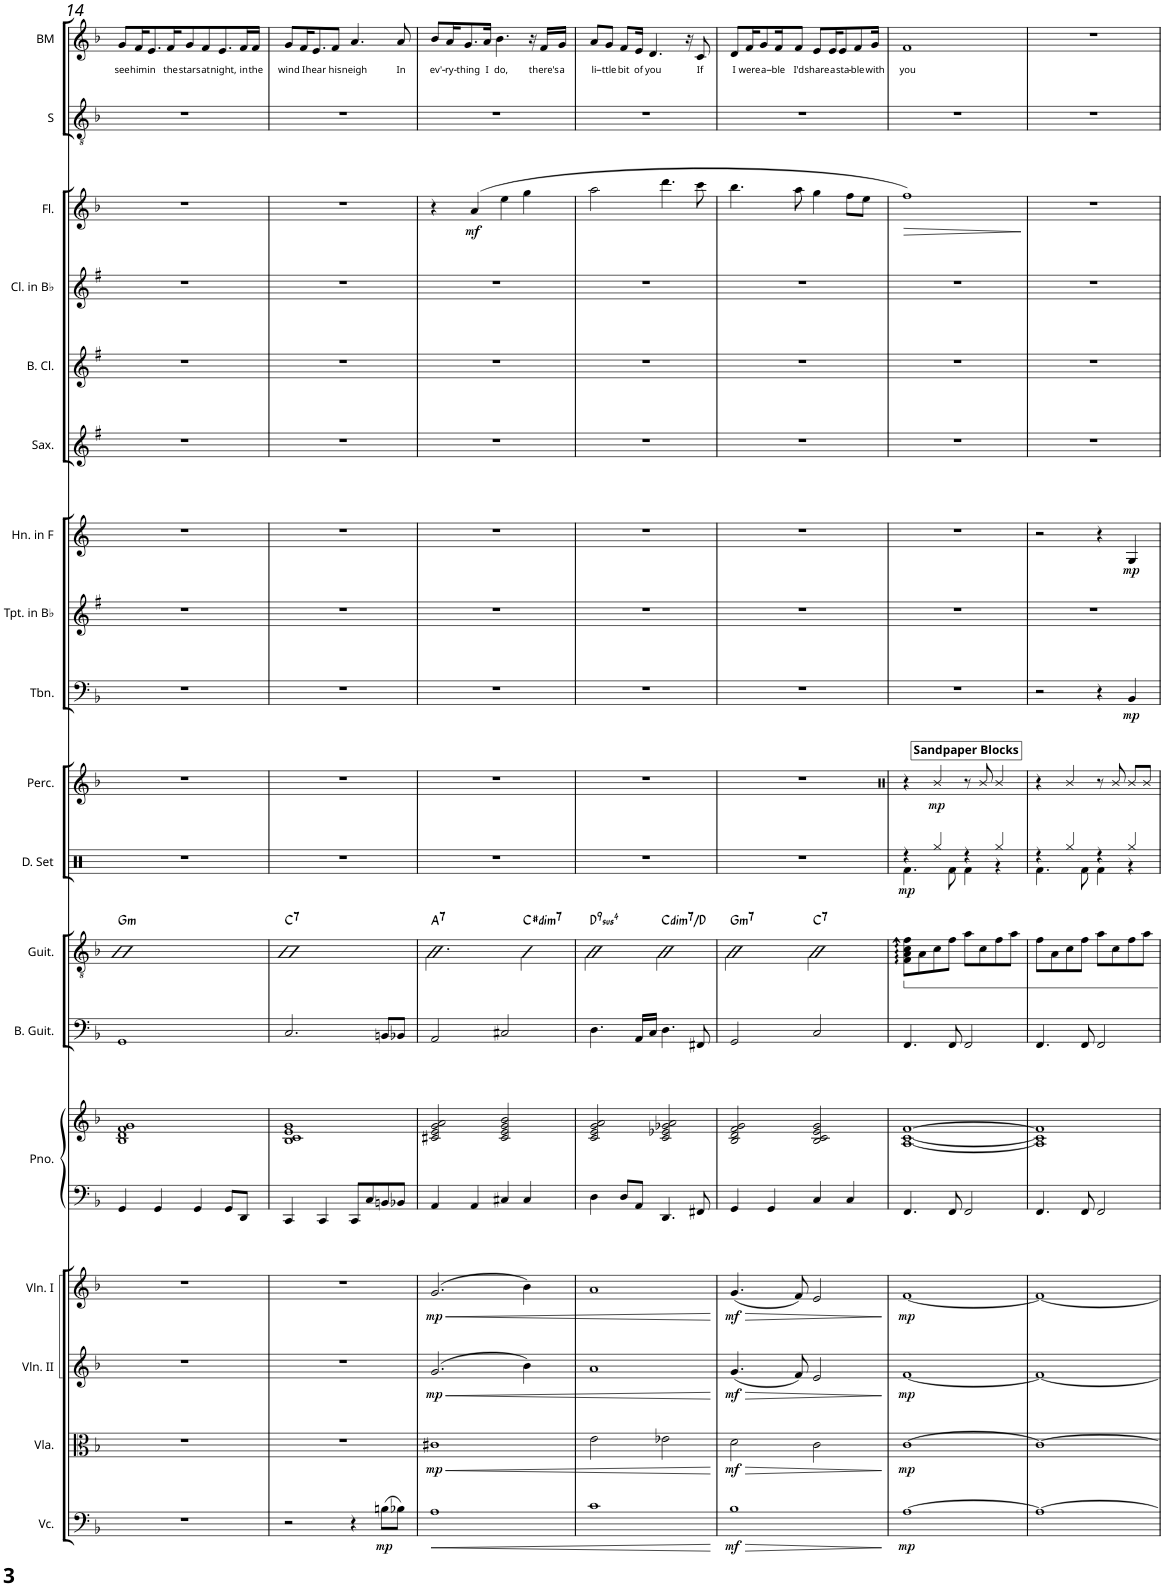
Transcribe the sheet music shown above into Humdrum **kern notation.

**kern	**dynam	**kern	**dynam	**kern	**dynam	**kern	**dynam	**kern	**kern	**kern	**kern	**kern	**harte	**kern	**dynam	**kern	**dynam	**kern	**dynam	**kern	**kern	**dynam	**kern	**kern	**kern	**kern	**dynam	**kern	**kern	**text
*part19	*part19	*part18	*part18	*part17	*part17	*part16	*part16	*part15	*part15	*part14	*part13	*part12	*part12	*part11	*part11	*part10	*part10	*part9	*part9	*part8	*part7	*part7	*part6	*part5	*part4	*part3	*part3	*part2	*part1	*part1
*staff20	*staff20	*staff19	*staff19	*staff18	*staff18	*staff17	*staff17	*staff16	*staff15	*staff14	*staff13	*staff12	*	*staff11	*staff11	*staff10	*staff10	*staff9	*staff9	*staff8	*staff7	*staff7	*staff6	*staff5	*staff4	*staff3	*staff3	*staff2	*staff1	*staff1
*I"Violoncello	*	*I"Viola	*	*I"Violin II	*	*I"Violin I	*	*I"Piano	*	*I"Bass Guitar	*I"Acoustic Guitar 2	*I"Acoustic Guitar	*	*I"Drumset	*	*I"Glockenspiel	*	*I"Trombone	*	*I"Trumpet in Bb	*I"Horn in F	*	*I"Saxophone	*I"Bass Clarinet	*I"Clarinet in Bb	*I"Flute	*	*I"SAMUEL	*I"BETSY MAY	*
*I'Vc.	*	*I'Vla.	*	*I'Vln. II	*	*I'Vln. I	*	*I'Pno.	*	*I'B. Guit.	*I'Guit. 2	*I'Guit.	*	*I'D. Set	*	*I'Glock.	*	*I'Tbn.	*	*I'Tpt. in Bb	*I'Hn. in F	*	*I'Sax.	*I'B. Cl.	*I'Cl. in Bb	*I'Fl.	*	*I'S	*I'BM	*
!!LO:PB:g=z
*clefF4	*	*clefC3	*	*clefG2	*	*clefG2	*	*clefF4	*clefG2	*clefF4	*clefGv2	*clefGv2	*	*clefX	*	*clefG2	*	*clefF4	*	*clefG2	*clefG2	*	*clefG2	*clefG2	*clefG2	*clefG2	*	*clefGv2	*clefG2	*
*	*	*	*	*	*	*	*	*	*	*Trd7c12	*	*	*	*	*	*Trd-14c-24	*	*	*	*Trd1c2	*Trd4c7	*	*Trd1c2	*Trd8c14	*Trd1c2	*	*	*	*	*
*k[b-]	*	*k[b-]	*	*k[b-]	*	*k[b-]	*	*k[b-]	*k[b-]	*k[b-]	*k[b-]	*k[b-]	*	*k[]	*	*k[b-]	*	*k[b-]	*	*k[f#]	*k[]	*	*k[f#]	*k[f#]	*k[f#]	*k[b-]	*	*k[b-]	*k[b-]	*
*M4/4	*	*M4/4	*	*M4/4	*	*M4/4	*	*M4/4	*M4/4	*M4/4	*M4/4	*M4/4	*	*M4/4	*	*M4/4	*	*M4/4	*	*M4/4	*M4/4	*	*M4/4	*M4/4	*M4/4	*M4/4	*	*M4/4	*M4/4	*
=14	=14	=14	=14	=14	=14	=14	=14	=14	=14	=14	=14	=14	=14	=14	=14	=14	=14	=14	=14	=14	=14	=14	=14	=14	=14	=14	=14	=14	=14	=14
!	!	!	!	!	!	!	!	!	!	!	!	!	!LO:H:kt=m	!	!	!	!	!	!	!	!	!	!	!	!	!	!	!	!	!LO:LY:b
1r	.	1r	.	1r	.	1r	.	4GG/	1B- 1d 1f 1g	1GG	1B- 1d 1g 1b-	1B-	G:min	1r	.	1r	.	1r	.	1r	1r	.	1r	1r	1r	1r	.	1r	8g/L	see
!	!	!	!	!	!	!	!	!	!	!	!	!	!	!	!	!	!	!	!	!	!	!	!	!	!	!	!	!	!	!LO:LY:b
.	.	.	.	.	.	.	.	.	.	.	.	.	.	.	.	.	.	.	.	.	.	.	.	.	.	.	.	.	16f/K	him
!	!	!	!	!	!	!	!	!	!	!	!	!	!	!	!	!	!	!	!	!	!	!	!	!	!	!	!	!	!	!LO:LY:b
.	.	.	.	.	.	.	.	.	.	.	.	.	.	.	.	.	.	.	.	.	.	.	.	.	.	.	.	.	8.e/	in
.	.	.	.	.	.	.	.	4GG/	.	.	.	.	.	.	.	.	.	.	.	.	.	.	.	.	.	.	.	.	.	.
!	!	!	!	!	!	!	!	!	!	!	!	!	!	!	!	!	!	!	!	!	!	!	!	!	!	!	!	!	!	!LO:LY:b
.	.	.	.	.	.	.	.	.	.	.	.	.	.	.	.	.	.	.	.	.	.	.	.	.	.	.	.	.	16f/K	the
!	!	!	!	!	!	!	!	!	!	!	!	!	!	!	!	!	!	!	!	!	!	!	!	!	!	!	!	!	!	!LO:LY:b
.	.	.	.	.	.	.	.	.	.	.	.	.	.	.	.	.	.	.	.	.	.	.	.	.	.	.	.	.	8g/	stars
.	.	.	.	.	.	.	.	4GG/	.	.	.	.	.	.	.	.	.	.	.	.	.	.	.	.	.	.	.	.	.	.
!	!	!	!	!	!	!	!	!	!	!	!	!	!	!	!	!	!	!	!	!	!	!	!	!	!	!	!	!	!	!LO:LY:b
.	.	.	.	.	.	.	.	.	.	.	.	.	.	.	.	.	.	.	.	.	.	.	.	.	.	.	.	.	8f/	at
!	!	!	!	!	!	!	!	!	!	!	!	!	!	!	!	!	!	!	!	!	!	!	!	!	!	!	!	!	!	!LO:LY:b
.	.	.	.	.	.	.	.	.	.	.	.	.	.	.	.	.	.	.	.	.	.	.	.	.	.	.	.	.	8.e/	night,
.	.	.	.	.	.	.	.	8GG/L	.	.	.	.	.	.	.	.	.	.	.	.	.	.	.	.	.	.	.	.	.	.
!	!	!	!	!	!	!	!	!	!	!	!	!	!	!	!	!	!	!	!	!	!	!	!	!	!	!	!	!	!	!LO:LY:b
.	.	.	.	.	.	.	.	8DD/J	.	.	.	.	.	.	.	.	.	.	.	.	.	.	.	.	.	.	.	.	16f/L	in
!	!	!	!	!	!	!	!	!	!	!	!	!	!	!	!	!	!	!	!	!	!	!	!	!	!	!	!	!	!	!LO:LY:b
.	.	.	.	.	.	.	.	.	.	.	.	.	.	.	.	.	.	.	.	.	.	.	.	.	.	.	.	.	16f/JJ	the
=15	=15	=15	=15	=15	=15	=15	=15	=15	=15	=15	=15	=15	=15	=15	=15	=15	=15	=15	=15	=15	=15	=15	=15	=15	=15	=15	=15	=15	=15	=15
!	!	!	!	!	!	!	!	!	!	!	!	!	!LO:H:kt=7	!	!	!	!	!	!	!	!	!	!	!	!	!	!	!	!	!LO:LY:b
2r	.	1r	.	1r	.	1r	.	4CC/	1B- 1c 1e 1g	2.C/	1c 1e 1g 1b-	1B-	C:7	1r	.	1r	.	1r	.	1r	1r	.	1r	1r	1r	1r	.	1r	8g/L	wind
!	!	!	!	!	!	!	!	!	!	!	!	!	!	!	!	!	!	!	!	!	!	!	!	!	!	!	!	!	!	!LO:LY:b
.	.	.	.	.	.	.	.	.	.	.	.	.	.	.	.	.	.	.	.	.	.	.	.	.	.	.	.	.	16f/K	I
!	!	!	!	!	!	!	!	!	!	!	!	!	!	!	!	!	!	!	!	!	!	!	!	!	!	!	!	!	!	!LO:LY:b
.	.	.	.	.	.	.	.	.	.	.	.	.	.	.	.	.	.	.	.	.	.	.	.	.	.	.	.	.	8.e/	hear
.	.	.	.	.	.	.	.	4CC/	.	.	.	.	.	.	.	.	.	.	.	.	.	.	.	.	.	.	.	.	.	.
!	!	!	!	!	!	!	!	!	!	!	!	!	!	!	!	!	!	!	!	!	!	!	!	!	!	!	!	!	!	!LO:LY:b
.	.	.	.	.	.	.	.	.	.	.	.	.	.	.	.	.	.	.	.	.	.	.	.	.	.	.	.	.	8f/J	his
!	!	!	!	!	!	!	!	!	!	!	!	!	!	!	!	!	!	!	!	!	!	!	!	!	!	!	!	!	!	!LO:LY:b
4r	.	.	.	.	.	.	.	8CC/L	.	.	.	.	.	.	.	.	.	.	.	.	.	.	.	.	.	.	.	.	4.a/	neigh
.	.	.	.	.	.	.	.	8C/	.	.	.	.	.	.	.	.	.	.	.	.	.	.	.	.	.	.	.	.	.	.
!	!LO:DY:b	!	!	!	!	!	!	!	!	!	!	!	!	!	!	!	!	!	!	!	!	!	!	!	!	!	!	!	!	!
(8Bn\L	mp	.	.	.	.	.	.	8BBn/	.	8BBn/L	.	.	.	.	.	.	.	.	.	.	.	.	.	.	.	.	.	.	.	.
!	!	!	!	!	!	!	!	!	!	!	!	!	!	!	!	!	!	!	!	!	!	!	!	!	!	!	!	!	!	!LO:LY:b
8B-X\J)	.	.	.	.	.	.	.	8BB-X/J	.	8BB-X/J	.	.	.	.	.	.	.	.	.	.	.	.	.	.	.	.	.	.	8a/	In
=16	=16	=16	=16	=16	=16	=16	=16	=16	=16	=16	=16	=16	=16	=16	=16	=16	=16	=16	=16	=16	=16	=16	=16	=16	=16	=16	=16	=16	=16	=16
!	!LO:HP:b	!	!LO:HP:b	!	!LO:HP:b	!	!LO:HP:b	!	!	!	!	!	!	!	!	!	!	!	!	!	!	!	!	!	!	!	!	!	!	!LO:LY:b
!	!	!	!LO:DY:n=1:b	!	!LO:DY:n=1:b	!	!LO:DY:n=1:b	!	!	!	!	!	!LO:H:kt=7	!	!	!	!	!	!	!	!	!	!	!	!	!	!	!	!	!
1A	<	1c#X	< mp	(2.g/	< mp	(2.g/	< mp	4AA/	2c#X/ 2e/ 2g/ 2a/	2AA/	2.c#X 2.e 2.g 2.a	2.B-\	A:7	1r	.	1r	.	1r	.	1r	1r	.	1r	1r	1r	4r	.	1r	8b-/L	ev'-
!	!	!	!	!	!	!	!	!	!	!	!	!	!	!	!	!	!	!	!	!	!	!	!	!	!	!	!	!	!	!LO:LY:b
.	.	.	.	.	.	.	.	.	.	.	.	.	.	.	.	.	.	.	.	.	.	.	.	.	.	.	.	.	16a/K	-ry-
!	!	!	!	!	!	!	!	!	!	!	!	!	!	!	!	!	!	!	!	!	!	!	!	!	!	!	!	!	!	!LO:LY:b
.	.	.	.	.	.	.	.	.	.	.	.	.	.	.	.	.	.	.	.	.	.	.	.	.	.	.	.	.	8.g/	-thing
!	!	!	!	!	!	!	!	!	!	!	!	!	!	!	!	!	!	!	!	!	!	!	!	!	!	!	!LO:DY:b	!	!	!
.	.	.	.	.	.	.	.	4AA/	.	.	.	.	.	.	.	.	.	.	.	.	.	.	.	.	.	(4a/	mf	.	.	.
!	!	!	!	!	!	!	!	!	!	!	!	!	!	!	!	!	!	!	!	!	!	!	!	!	!	!	!	!	!	!LO:LY:b
.	.	.	.	.	.	.	.	.	.	.	.	.	.	.	.	.	.	.	.	.	.	.	.	.	.	.	.	.	16a/Jk	I
!	!	!	!	!	!	!	!	!	!	!	!	!	!	!	!	!	!	!	!	!	!	!	!	!	!	!	!	!	!	!LO:LY:b
.	.	.	.	.	.	.	.	.	.	.	.	.	.	.	.	.	.	.	.	.	.	.	.	.	.	.	.	.	4.b-\	do,
.	.	.	.	.	.	.	.	4C#X/	2c#/ 2e/ 2g/ 2b-/	2C#X/	.	.	.	.	.	.	.	.	.	.	.	.	.	.	.	4ee\	.	.	.	.
!	!	!	!	!	!	!	!	!	!	!	!	!	!LO:H:kt=dim7	!	!	!	!	!	!	!	!	!	!	!	!	!	!	!	!	!
.	.	.	.	4b-\)	.	4b-\)	.	4C#/	.	.	4B- 4c# 4e 4g	4B-\	C#:dim7	.	.	.	.	.	.	.	.	.	.	.	.	4gg\	.	.	.	.
.	.	.	.	.	.	.	.	.	.	.	.	.	.	.	.	.	.	.	.	.	.	.	.	.	.	.	.	.	16r	.
!	!	!	!	!	!	!	!	!	!	!	!	!	!	!	!	!	!	!	!	!	!	!	!	!	!	!	!	!	!	!LO:LY:b
.	.	.	.	.	.	.	.	.	.	.	.	.	.	.	.	.	.	.	.	.	.	.	.	.	.	.	.	.	16f/LL	there's
!	!	!	!	!	!	!	!	!	!	!	!	!	!	!	!	!	!	!	!	!	!	!	!	!	!	!	!	!	!	!LO:LY:b
.	.	.	.	.	.	.	.	.	.	.	.	.	.	.	.	.	.	.	.	.	.	.	.	.	.	.	.	.	16g/JJ	a
=17	=17	=17	=17	=17	=17	=17	=17	=17	=17	=17	=17	=17	=17	=17	=17	=17	=17	=17	=17	=17	=17	=17	=17	=17	=17	=17	=17	=17	=17	=17
!	!	!	!	!	!	!	!	!	!	!	!	!	!LO:H:kt=94	!	!	!	!	!	!	!	!	!	!	!	!	!	!	!	!	!LO:LY:b
1c	.	2e\	.	1a	.	1a	.	4D\	2c/ 2e/ 2g/ 2a/	4.D\	2A 2c 2e 2g 2a	2B-\	D:sus4(7,9)	1r	.	1r	.	1r	.	1r	1r	.	1r	1r	1r	2aa\	.	1r	8a/L	li-
!	!	!	!	!	!	!	!	!	!	!	!	!	!	!	!	!	!	!	!	!	!	!	!	!	!	!	!	!	!	!LO:LY:b
.	.	.	.	.	.	.	.	.	.	.	.	.	.	.	.	.	.	.	.	.	.	.	.	.	.	.	.	.	8g/J	-ttle
!	!	!	!	!	!	!	!	!	!	!	!	!	!	!	!	!	!	!	!	!	!	!	!	!	!	!	!	!	!	!LO:LY:b
.	.	.	.	.	.	.	.	8D/L	.	.	.	.	.	.	.	.	.	.	.	.	.	.	.	.	.	.	.	.	8f/L	bit
!	!	!	!	!	!	!	!	!	!	!	!	!	!	!	!	!	!	!	!	!	!	!	!	!	!	!	!	!	!	!LO:LY:b
.	.	.	.	.	.	.	.	8AA/J	.	16AA/LL	.	.	.	.	.	.	.	.	.	.	.	.	.	.	.	.	.	.	16e/Jk	of
!	!	!	!	!	!	!	!	!	!	!	!	!	!	!	!	!	!	!	!	!	!	!	!	!	!	!	!	!	!	!LO:LY:b
.	.	.	.	.	.	.	.	.	.	16C/JJ	.	.	.	.	.	.	.	.	.	.	.	.	.	.	.	.	.	.	4.d/	you
!	!	!	!	!	!	!	!	!	!	!	!	!	!LO:H:kt=dim7	!	!	!	!	!	!	!	!	!	!	!	!	!	!	!	!	!
.	.	2e-X\	.	.	.	.	.	4.DD/	2c/ 2e-X/ 2g-X/ 2a/	4.D\	2A 2c 2e-X 2g-X 2a	2B-\	C:dim7/2	.	.	.	.	.	.	.	.	.	.	.	.	4.ddd\	.	.	.	.
.	.	.	.	.	.	.	.	.	.	.	.	.	.	.	.	.	.	.	.	.	.	.	.	.	.	.	.	.	16r	.
!	!	!	!	!	!	!	!	!	!	!	!	!	!	!	!	!	!	!	!	!	!	!	!	!	!	!	!	!	!	!LO:LY:b
.	.	.	.	.	.	.	.	8FF#X/	.	8FF#X/	.	.	.	.	.	.	.	.	.	.	.	.	.	.	.	8ccc\	.	.	8c/	If
.	[	.	[	.	[	.	[	.	.	.	.	.	.	.	.	.	.	.	.	.	.	.	.	.	.	.	.	.	.	.
=18	=18	=18	=18	=18	=18	=18	=18	=18	=18	=18	=18	=18	=18	=18	=18	=18	=18	=18	=18	=18	=18	=18	=18	=18	=18	=18	=18	=18	=18	=18
!	!LO:HP:b	!	!LO:HP:b	!	!LO:HP:b	!	!LO:HP:b	!	!	!	!	!	!	!	!	!	!	!	!	!	!	!	!	!	!	!	!	!	!	!LO:LY:b
!	!LO:DY:n=1:b	!	!LO:DY:n=1:b	!	!LO:DY:n=1:b	!	!LO:DY:n=1:b	!	!	!	!	!	!LO:H:kt=m7	!	!	!	!	!	!	!	!	!	!	!	!	!	!	!	!	!
1B-	> mf	2d\	> mf	(4.g/	> mf	(4.g/	> mf	4GG/	2B-/ 2d/ 2f/ 2g/	2GG/	2B- 2d 2f 2g	2B-\	G:min7	1r	.	1r	.	1r	.	1r	1r	.	1r	1r	1r	4.bb-\	.	1r	8d/L	I
!	!	!	!	!	!	!	!	!	!	!	!	!	!	!	!	!	!	!	!	!	!	!	!	!	!	!	!	!	!	!LO:LY:b
.	.	.	.	.	.	.	.	.	.	.	.	.	.	.	.	.	.	.	.	.	.	.	.	.	.	.	.	.	16f/K	were
!	!	!	!	!	!	!	!	!	!	!	!	!	!	!	!	!	!	!	!	!	!	!	!	!	!	!	!	!	!	!LO:LY:b
.	.	.	.	.	.	.	.	.	.	.	.	.	.	.	.	.	.	.	.	.	.	.	.	.	.	.	.	.	8g/	a-
.	.	.	.	.	.	.	.	4GG/	.	.	.	.	.	.	.	.	.	.	.	.	.	.	.	.	.	.	.	.	.	.
!	!	!	!	!	!	!	!	!	!	!	!	!	!	!	!	!	!	!	!	!	!	!	!	!	!	!	!	!	!	!LO:LY:b
.	.	.	.	.	.	.	.	.	.	.	.	.	.	.	.	.	.	.	.	.	.	.	.	.	.	.	.	.	16f/K	-ble
!	!	!	!	!	!	!	!	!	!	!	!	!	!	!	!	!	!	!	!	!	!	!	!	!	!	!	!	!	!	!LO:LY:b
.	.	.	.	8f/)	.	8f/)	.	.	.	.	.	.	.	.	.	.	.	.	.	.	.	.	.	.	.	8aa\	.	.	8f/J	I'd
!	!	!	!	!	!	!	!	!	!	!	!	!	!LO:H:kt=7	!	!	!	!	!	!	!	!	!	!	!	!	!	!	!	!	!LO:LY:b
.	.	2c\	.	2e/	.	2e/	.	4C/	2B-/ 2c/ 2e/ 2g/	2C/	2B- 2c 2e 2g	2B-\	C:7	.	.	.	.	.	.	.	.	.	.	.	.	4gg\	.	.	8e/L	share
!	!	!	!	!	!	!	!	!	!	!	!	!	!	!	!	!	!	!	!	!	!	!	!	!	!	!	!	!	!	!LO:LY:b
.	.	.	.	.	.	.	.	.	.	.	.	.	.	.	.	.	.	.	.	.	.	.	.	.	.	.	.	.	16e/K	a
!	!	!	!	!	!	!	!	!	!	!	!	!	!	!	!	!	!	!	!	!	!	!	!	!	!	!	!	!	!	!LO:LY:b
.	.	.	.	.	.	.	.	.	.	.	.	.	.	.	.	.	.	.	.	.	.	.	.	.	.	.	.	.	8e/	sta-
.	.	.	.	.	.	.	.	4C/	.	.	.	.	.	.	.	.	.	.	.	.	.	.	.	.	.	8ff\L	.	.	.	.
!	!	!	!	!	!	!	!	!	!	!	!	!	!	!	!	!	!	!	!	!	!	!	!	!	!	!	!	!	!	!LO:LY:b
.	.	.	.	.	.	.	.	.	.	.	.	.	.	.	.	.	.	.	.	.	.	.	.	.	.	.	.	.	8f/	-ble
.	.	.	.	.	.	.	.	.	.	.	.	.	.	.	.	.	.	.	.	.	.	.	.	.	.	8ee\J	.	.	.	.
!	!	!	!	!	!	!	!	!	!	!	!	!	!	!	!	!	!	!	!	!	!	!	!	!	!	!	!	!	!	!LO:LY:b
.	.	.	.	.	.	.	.	.	.	.	.	.	.	.	.	.	.	.	.	.	.	.	.	.	.	.	.	.	16g/Jk	with
.	]	.	]	.	]	.	]	.	.	.	.	.	.	.	.	.	.	.	.	.	.	.	.	.	.	.	.	.	.	.
=19	=19	=19	=19	=19	=19	=19	=19	=19	=19	=19	=19	=19	=19	=19	=19	=19	=19	=19	=19	=19	=19	=19	=19	=19	=19	=19	=19	=19	=19	=19
*	*	*	*	*	*	*	*	*	*	*	*	*	*	*	*	*clefX	*	*	*	*	*	*	*	*	*	*	*	*	*	*
*	*	*	*	*	*	*	*	*	*	*	*	*	*	*^	*	*	*	*	*	*	*	*	*	*	*	*	*	*	*	*
!	!	!	!	!	!	!	!	!	!	!	!	!	!	!	!	!	!LO:TX:a:B:t=Sandpaper Blocks	!	!	!	!	!	!	!	!	!	!	!	!	!	!
!	!LO:DY:b	!	!LO:DY:b	!	!LO:DY:b	!	!LO:DY:b	!	!	!	!	!	!	!	!	!LO:DY:b	!	!	!	!	!	!	!	!	!	!	!	!LO:HP:b	!	!	!LO:LY:b
[1A	mp	[1c	mp	[1f	mp	[1f	mp	4.FF/	[1A [1c [1f	4.FF/	1r	8F\ 8A\ 8c\ 8f\L	.	4r	4.Rf\	mp	4r	.	1r	.	1r	1r	.	1r	1r	1r	1ff)	>	1r	1f	you
.	.	.	.	.	.	.	.	.	.	.	.	8A\	.	.	.	.	.	.	.	.	.	.	.	.	.	.	.	.	.	.	.
!	!	!	!	!	!	!	!	!	!	!	!	!	!	!	!	!	!	!LO:DY:b	!	!	!	!	!	!	!	!	!	!	!	!	!
.	.	.	.	.	.	.	.	.	.	.	.	8c\	.	4Rgg/	.	.	4bn/	mp	.	.	.	.	.	.	.	.	.	.	.	.	.
.	.	.	.	.	.	.	.	8FF/	.	8FF/	.	8f\J	.	.	8Rf\	.	.	.	.	.	.	.	.	.	.	.	.	.	.	.	.
.	.	.	.	.	.	.	.	2FF/	.	2FF/	.	8a\L	.	4r	4Rf\	.	8r	.	.	.	.	.	.	.	.	.	.	.	.	.	.
.	.	.	.	.	.	.	.	.	.	.	.	8c\	.	.	.	.	8b/	.	.	.	.	.	.	.	.	.	.	.	.	.	.
.	.	.	.	.	.	.	.	.	.	.	.	8f\	.	4Rgg/	4r	.	4b/	.	.	.	.	.	.	.	.	.	.	.	.	.	.
.	.	.	.	.	.	.	.	.	.	.	.	8a\J	.	.	.	.	.	.	.	.	.	.	.	.	.	.	.	.	.	.	.
*	*	*	*	*	*	*	*	*	*	*	*	*	*	*v	*v	*	*	*	*	*	*	*	*	*	*	*	*	*	*	*	*
.	.	.	.	.	.	.	.	.	.	.	.	.	.	.	.	.	.	.	.	.	.	.	.	.	.	.	]	.	.	.
=20	=20	=20	=20	=20	=20	=20	=20	=20	=20	=20	=20	=20	=20	=20	=20	=20	=20	=20	=20	=20	=20	=20	=20	=20	=20	=20	=20	=20	=20	=20
*	*	*	*	*	*	*	*	*	*	*	*	*	*	*^	*	*	*	*	*	*	*	*	*	*	*	*	*	*	*	*
1A_	.	1c_	.	1f_	.	1f_	.	4.FF/	1A] 1c] 1f]	4.FF/	1r	8f\L	.	4r	4.Rf\	.	4r	.	2r	.	1r	2r	.	1r	1r	1r	1r	.	1r	1r	.
.	.	.	.	.	.	.	.	.	.	.	.	8A\	.	.	.	.	.	.	.	.	.	.	.	.	.	.	.	.	.	.	.
.	.	.	.	.	.	.	.	.	.	.	.	8c\	.	4Rgg/	.	.	4bn/	.	.	.	.	.	.	.	.	.	.	.	.	.	.
.	.	.	.	.	.	.	.	8FF/	.	8FF/	.	8f\J	.	.	8Rf\	.	.	.	.	.	.	.	.	.	.	.	.	.	.	.	.
.	.	.	.	.	.	.	.	2FF/	.	2FF/	.	8a\L	.	4r	4Rf\	.	8r	.	4r	.	.	4r	.	.	.	.	.	.	.	.	.
.	.	.	.	.	.	.	.	.	.	.	.	8c\	.	.	.	.	8b/	.	.	.	.	.	.	.	.	.	.	.	.	.	.
!	!	!	!	!	!	!	!	!	!	!	!	!	!	!	!	!	!	!	!	!LO:DY:b	!	!	!LO:DY:b	!	!	!	!	!	!	!	!
.	.	.	.	.	.	.	.	.	.	.	.	8f\	.	4Rgg/	4r	.	8b/L	.	4BB-/	mp	.	4G/	mp	.	.	.	.	.	.	.	.
.	.	.	.	.	.	.	.	.	.	.	.	8a\J	.	.	.	.	8b/J	.	.	.	.	.	.	.	.	.	.	.	.	.	.
*	*	*	*	*	*	*	*	*	*	*	*	*	*	*v	*v	*	*	*	*	*	*	*	*	*	*	*	*	*	*	*	*
=	=	=	=	=	=	=	=	=	=	=	=	=	=	=	=	=	=	=	=	=	=	=	=	=	=	=	=	=	=	=
*-	*-	*-	*-	*-	*-	*-	*-	*-	*-	*-	*-	*-	*-	*-	*-	*-	*-	*-	*-	*-	*-	*-	*-	*-	*-	*-	*-	*-	*-	*-
